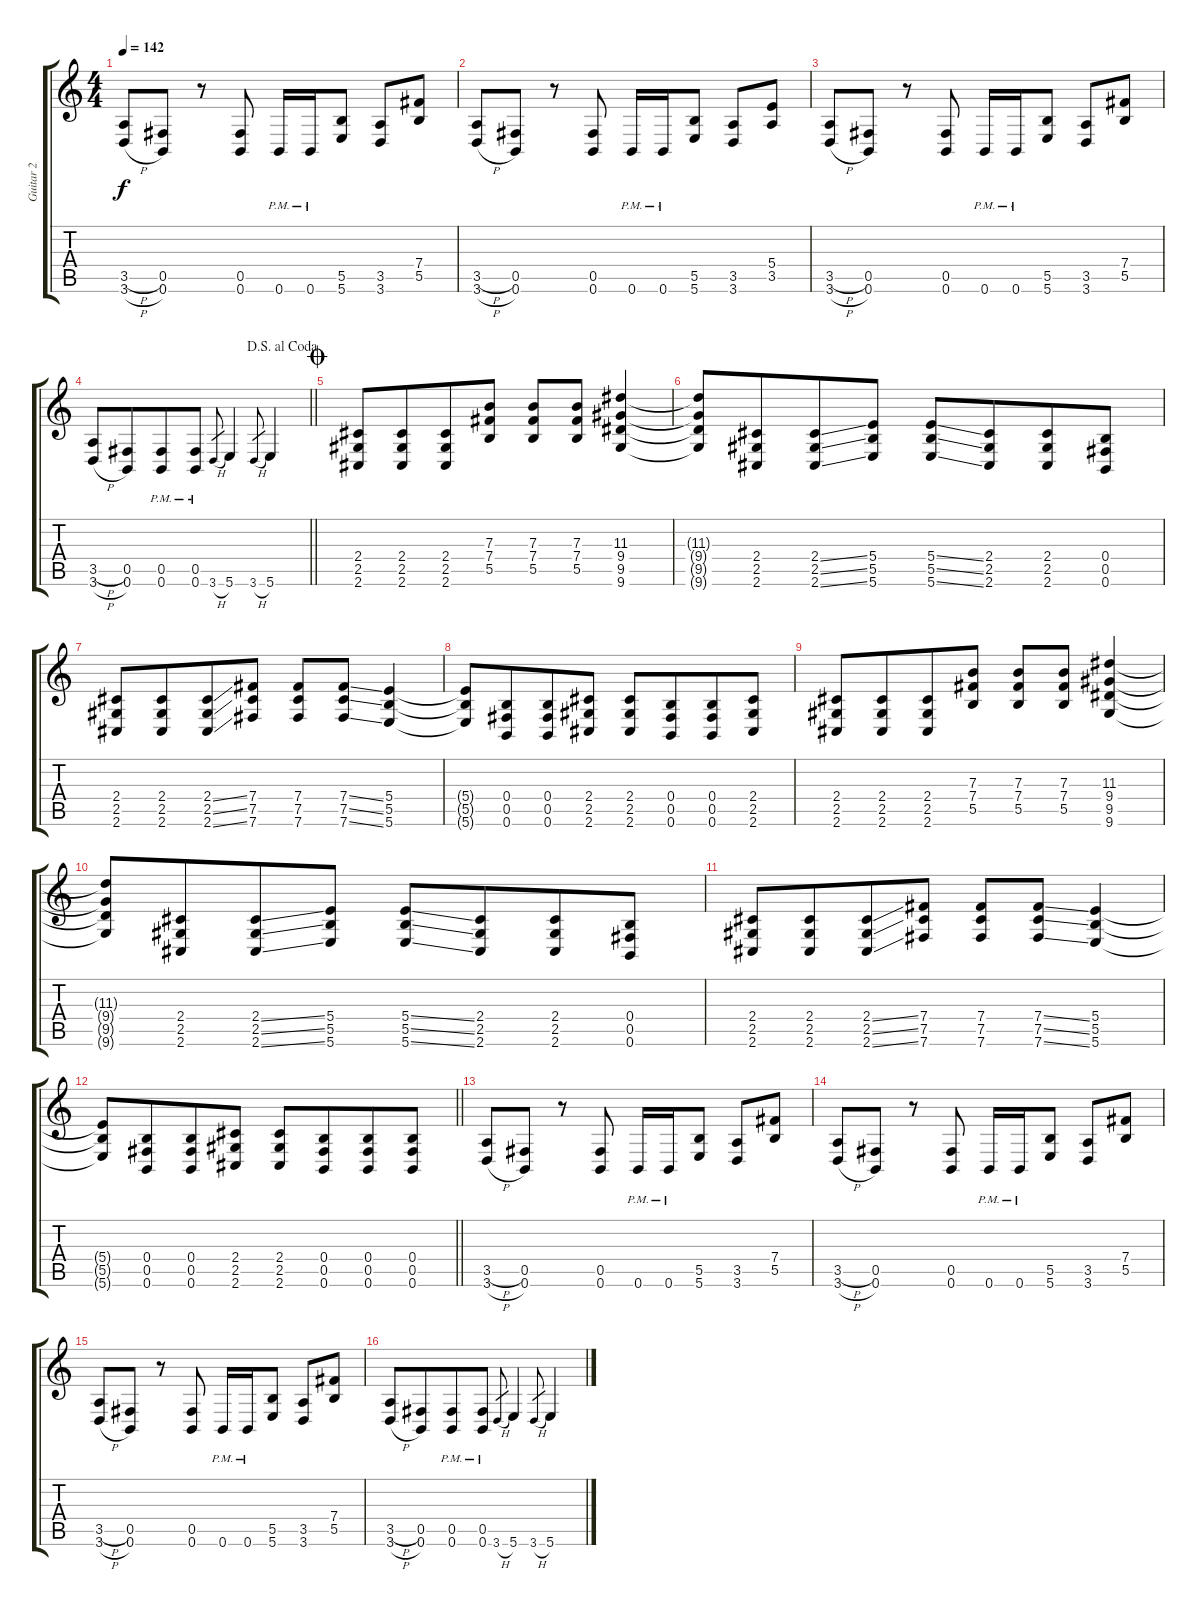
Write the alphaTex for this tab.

\track ("Guitar 2" "Guitar 2") {instrument distortionguitar}
\staff {score tabs}
\tuning (Db4 Ab3 E3 B2 Gb2 B1) {hide}
\ts (4 4)
\tempo 142
\clef g2
\ks c
(3.5{h} 3.6{h}).8{dy f} (0.5 0.6).8 r.8 (0.5 0.6).8 0.6{pm}.16 0.6{pm}.16 (5.5 5.6).8 (3.5 3.6).8 (7.4 5.5).8 |
(3.5{h} 3.6{h}).8 (0.5 0.6).8 r.8 (0.5 0.6).8 0.6{pm}.16 0.6{pm}.16 (5.5 5.6).8 (3.5 3.6).8 (5.4 3.5).8 |
(3.5{h} 3.6{h}).8 (0.5 0.6).8 r.8 (0.5 0.6).8 0.6{pm}.16 0.6{pm}.16 (5.5 5.6).8 (3.5 3.6).8 (7.4 5.5).8 |
\jump dalsegnoalcoda
\barLineRight lightlight
(3.5{h} 3.6{h}).8 (0.5 0.6).8{beam merge} (0.5{pm} 0.6).8 (0.5{pm} 0.6).8 3.6{h}.8{gr} 5.6.4 3.6{h}.8{gr} 5.6.4 |
\jump coda
(2.4 2.5 2.6).8 (2.4 2.5 2.6).8{beam merge} (2.4 2.5 2.6).8 (7.3 7.4 5.5).8 (7.3 7.4 5.5).8 (7.3 7.4 5.5).8 (11.3 9.4 9.5 9.6).4 |
(11.3{t} 9.4{t} 9.5{t} 9.6{t}).8 (2.4 2.5 2.6).8{beam merge} (2.4{ss} 2.5{ss} 2.6{ss}).8 (5.4 5.5 5.6).8 (5.4{ss} 5.5{ss} 5.6{ss}).8 (2.4 2.5 2.6).8{beam merge} (2.4 2.5 2.6).8 (0.4 0.5 0.6).8 |
(2.4 2.5 2.6).8 (2.4 2.5 2.6).8{beam merge} (2.4{ss} 2.5{ss} 2.6{ss}).8 (7.4 7.5 7.6).8 (7.4 7.5 7.6).8 (7.4{ss} 7.5{ss} 7.6{ss}).8 (5.4 5.5 5.6).4 |
(5.4{t} 5.5{t} 5.6{t}).8 (0.4 0.5 0.6).8{beam merge} (0.4 0.5 0.6).8 (2.4 2.5 2.6).8 (2.4 2.5 2.6).8 (0.4 0.5 0.6).8{beam merge} (0.4 0.5 0.6).8 (2.4 2.5 2.6).8 |
(2.4 2.5 2.6).8 (2.4 2.5 2.6).8{beam merge} (2.4 2.5 2.6).8 (7.3 7.4 5.5).8 (7.3 7.4 5.5).8 (7.3 7.4 5.5).8 (11.3 9.4 9.5 9.6).4 |
(11.3{t} 9.4{t} 9.5{t} 9.6{t}).8 (2.4 2.5 2.6).8{beam merge} (2.4{ss} 2.5{ss} 2.6{ss}).8 (5.4 5.5 5.6).8 (5.4{ss} 5.5{ss} 5.6{ss}).8 (2.4 2.5 2.6).8{beam merge} (2.4 2.5 2.6).8 (0.4 0.5 0.6).8 |
(2.4 2.5 2.6).8 (2.4 2.5 2.6).8{beam merge} (2.4{ss} 2.5{ss} 2.6{ss}).8 (7.4 7.5 7.6).8 (7.4 7.5 7.6).8 (7.4{ss} 7.5{ss} 7.6{ss}).8 (5.4 5.5 5.6).4 |
\barLineRight lightlight
(5.4{t} 5.5{t} 5.6{t}).8 (0.4 0.5 0.6).8{beam merge} (0.4 0.5 0.6).8 (2.4 2.5 2.6).8 (2.4 2.5 2.6).8 (0.4 0.5 0.6).8{beam merge} (0.4 0.5 0.6).8 (0.4 0.5 0.6).8 |
(3.5{h} 3.6{h}).8 (0.5 0.6).8 r.8 (0.5 0.6).8 0.6{pm}.16 0.6{pm}.16 (5.5 5.6).8 (3.5 3.6).8 (7.4 5.5).8 |
(3.5{h} 3.6{h}).8 (0.5 0.6).8 r.8 (0.5 0.6).8 0.6{pm}.16 0.6{pm}.16 (5.5 5.6).8 (3.5 3.6).8 (7.4 5.5).8 |
(3.5{h} 3.6{h}).8 (0.5 0.6).8 r.8 (0.5 0.6).8 0.6{pm}.16 0.6{pm}.16 (5.5 5.6).8 (3.5 3.6).8 (7.4 5.5).8 |
(3.5{h} 3.6{h}).8 (0.5 0.6).8{beam merge} (0.5 0.6{pm}).8 (0.5 0.6{pm}).8 3.6{h}.8{gr} 5.6.4 3.6{h}.8{gr} 5.6.4
